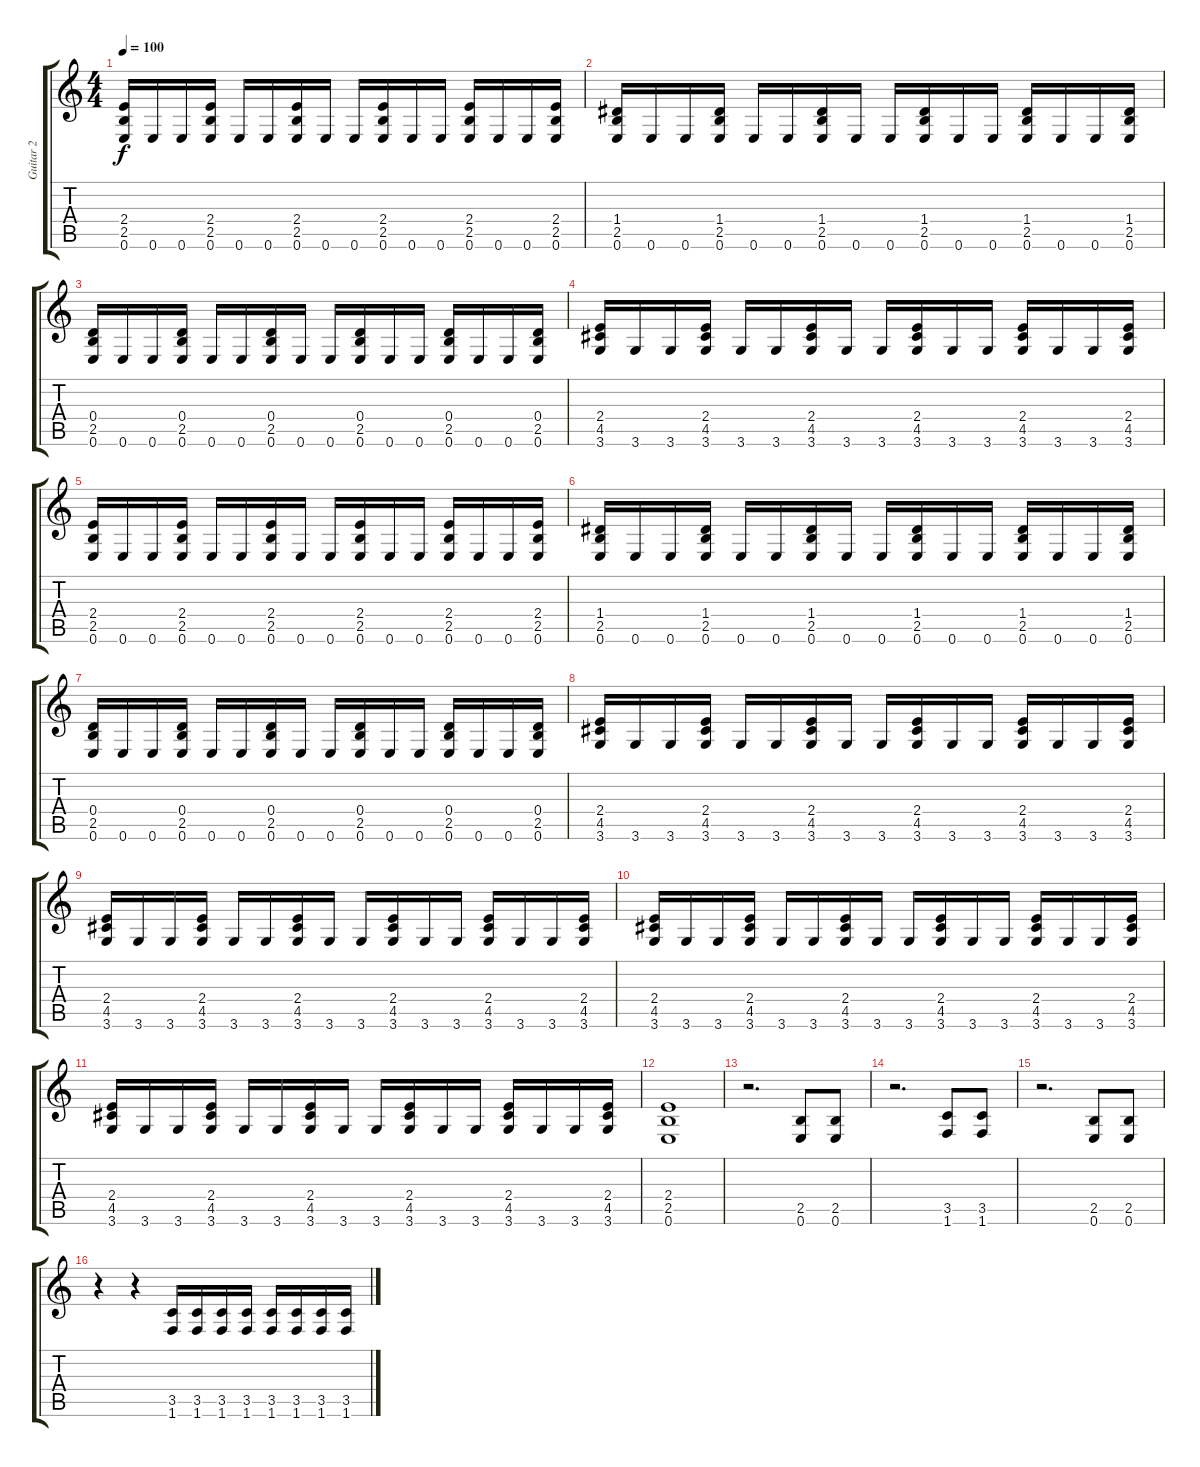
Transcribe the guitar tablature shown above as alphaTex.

\track ("Guitar 2" "Guitar 2") {instrument electricguitarmuted}
\staff {score tabs}
\tuning (E4 B3 G3 D3 A2 E2) {hide}
\ts (4 4)
\tempo 100
\clef g2
\ks c
(2.4 2.5 0.6).16{dy f} 0.6.16 0.6.16 (2.4 2.5 0.6).16 0.6.16 0.6.16 (2.4 2.5 0.6).16 0.6.16 0.6.16 (2.4 2.5 0.6).16 0.6.16 0.6.16 (2.4 2.5 0.6).16 0.6.16 0.6.16 (2.4 2.5 0.6).16 |
(1.4 2.5 0.6).16 0.6.16 0.6.16 (1.4 2.5 0.6).16 0.6.16 0.6.16 (1.4 2.5 0.6).16 0.6.16 0.6.16 (1.4 2.5 0.6).16 0.6.16 0.6.16 (1.4 2.5 0.6).16 0.6.16 0.6.16 (1.4 2.5 0.6).16 |
(0.4 2.5 0.6).16 0.6.16 0.6.16 (0.4 2.5 0.6).16 0.6.16 0.6.16 (0.4 2.5 0.6).16 0.6.16 0.6.16 (0.4 2.5 0.6).16 0.6.16 0.6.16 (0.4 2.5 0.6).16 0.6.16 0.6.16 (0.4 2.5 0.6).16 |
(2.4 4.5 3.6).16 3.6.16 3.6.16 (2.4 4.5 3.6).16 3.6.16 3.6.16 (2.4 4.5 3.6).16 3.6.16 3.6.16 (2.4 4.5 3.6).16 3.6.16 3.6.16 (2.4 4.5 3.6).16 3.6.16 3.6.16 (2.4 4.5 3.6).16 |
(2.4 2.5 0.6).16 0.6.16 0.6.16 (2.4 2.5 0.6).16 0.6.16 0.6.16 (2.4 2.5 0.6).16 0.6.16 0.6.16 (2.4 2.5 0.6).16 0.6.16 0.6.16 (2.4 2.5 0.6).16 0.6.16 0.6.16 (2.4 2.5 0.6).16 |
(1.4 2.5 0.6).16 0.6.16 0.6.16 (1.4 2.5 0.6).16 0.6.16 0.6.16 (1.4 2.5 0.6).16 0.6.16 0.6.16 (1.4 2.5 0.6).16 0.6.16 0.6.16 (1.4 2.5 0.6).16 0.6.16 0.6.16 (1.4 2.5 0.6).16 |
(0.4 2.5 0.6).16 0.6.16 0.6.16 (0.4 2.5 0.6).16 0.6.16 0.6.16 (0.4 2.5 0.6).16 0.6.16 0.6.16 (0.4 2.5 0.6).16 0.6.16 0.6.16 (0.4 2.5 0.6).16 0.6.16 0.6.16 (0.4 2.5 0.6).16 |
(2.4 4.5 3.6).16 3.6.16 3.6.16 (2.4 4.5 3.6).16 3.6.16 3.6.16 (2.4 4.5 3.6).16 3.6.16 3.6.16 (2.4 4.5 3.6).16 3.6.16 3.6.16 (2.4 4.5 3.6).16 3.6.16 3.6.16 (2.4 4.5 3.6).16 |
(2.4 4.5 3.6).16 3.6.16 3.6.16 (2.4 4.5 3.6).16 3.6.16 3.6.16 (2.4 4.5 3.6).16 3.6.16 3.6.16 (2.4 4.5 3.6).16 3.6.16 3.6.16 (2.4 4.5 3.6).16 3.6.16 3.6.16 (2.4 4.5 3.6).16 |
(2.4 4.5 3.6).16 3.6.16 3.6.16 (2.4 4.5 3.6).16 3.6.16 3.6.16 (2.4 4.5 3.6).16 3.6.16 3.6.16 (2.4 4.5 3.6).16 3.6.16 3.6.16 (2.4 4.5 3.6).16 3.6.16 3.6.16 (2.4 4.5 3.6).16 |
(2.4 4.5 3.6).16 3.6.16 3.6.16 (2.4 4.5 3.6).16 3.6.16 3.6.16 (2.4 4.5 3.6).16 3.6.16 3.6.16 (2.4 4.5 3.6).16 3.6.16 3.6.16 (2.4 4.5 3.6).16 3.6.16 3.6.16 (2.4 4.5 3.6).16 |
(2.4 2.5 0.6).1 |
r.2{d} (2.5 0.6).8 (2.5 0.6).8 |
r.2{d} (3.5 1.6).8 (3.5 1.6).8 |
r.2{d} (2.5 0.6).8 (2.5 0.6).8 |
r.4 r.4 (3.5 1.6).16 (3.5 1.6).16 (3.5 1.6).16 (3.5 1.6).16 (3.5 1.6).16 (3.5 1.6).16 (3.5 1.6).16 (3.5 1.6).16
